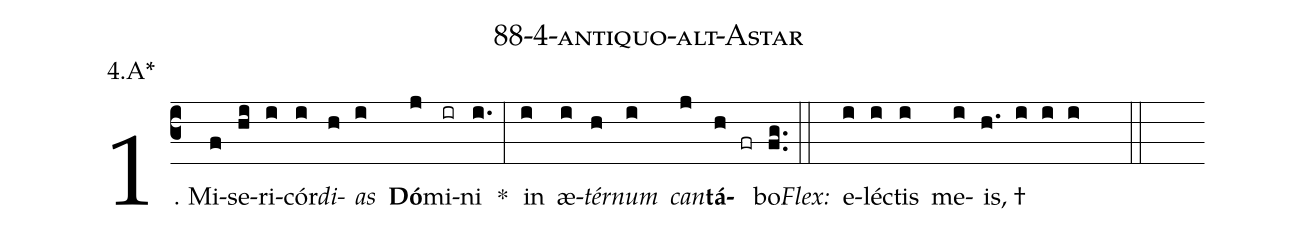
name: 88-4-antiquo-alt-Astar;
annotation: 4.A*;
%%
(c3)1. Mi(f)se(hi)ri(i)cór(i)<i>di</i>(h)<i>as</i>(i) <b>Dó</b>(j)mi(ir)ni(i.) *(:) in(i) æ(i)<i>tér</i>(h)<i>num</i>(i) <i>can</i>(j)<b>tá</b>(h fr)bo.(fg..) (::)
<i>Flex:</i>()  e(i)léc(i)tis(i) me(i)is, †(h. i i i  ::)
